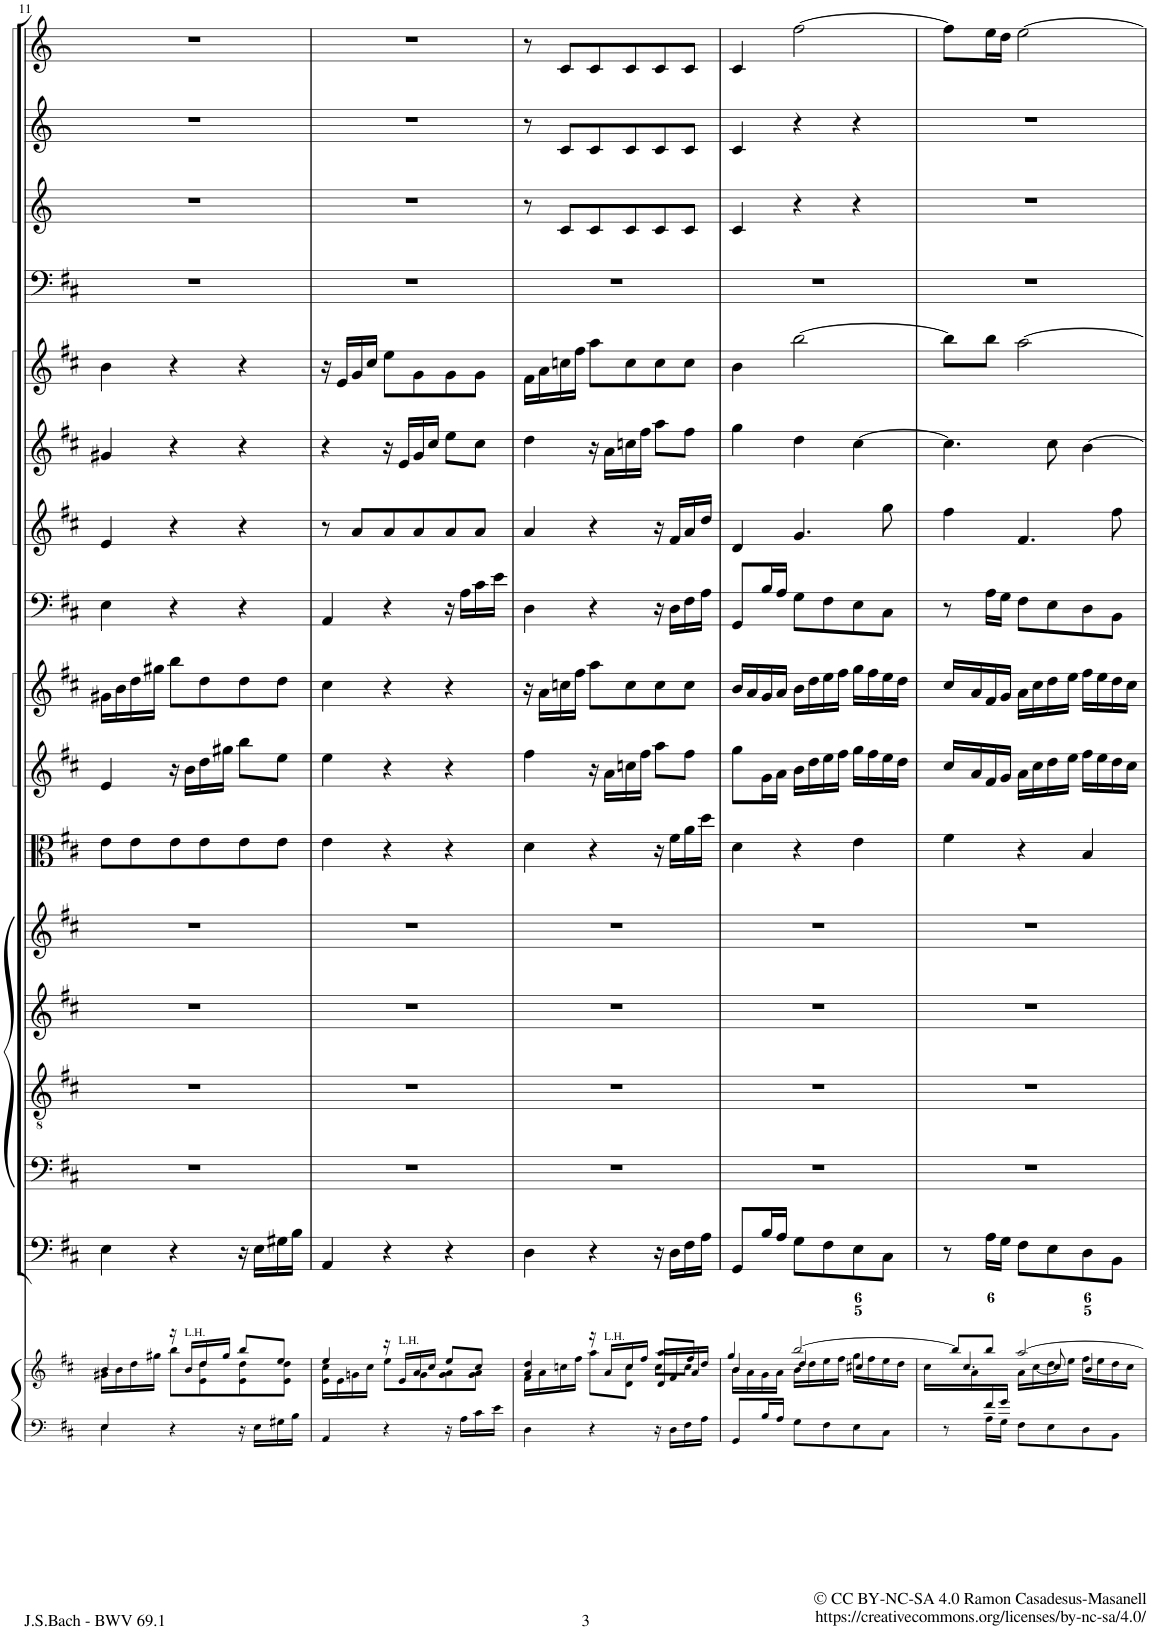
**kern	**kern	**kern	**kern	**kern	**kern	**kern	**kern	**kern	**kern	**kern	**kern	**kern	**kern	**kern	**kern	**kern	**kern
*part17	*part17	*part16	*part15	*part14	*part13	*part12	*part11	*part10	*part9	*part8	*part7	*part6	*part5	*part4	*part3	*part2	*part1
*staff18	*staff17	*staff16	*staff15	*staff14	*staff13	*staff12	*staff11	*staff10	*staff9	*staff8	*staff7	*staff6	*staff5	*staff4	*staff3	*staff2	*staff1
*I"Piano reduction	*	*I"Continuo	*I"Basso	*I"Tenore	*I"Alto	*I"Soprano	*I"Viola	*I"Violino II	*I"Violino I	*I"Fagotto	*I"Oboe III	*I"Oboe II	*I"Oboe I	*I"Timpani	*I"Tromba III (D)	*I"Tromba II (D)	*I"Tromba I (D)
*I'Pno	*	*	*	*	*	*	*	*	*	*	*I'Ob	*I'Ob	*I'Ob	*I'Timp	*	*	*
!!LO:PB:g=z
*clefF4	*clefG2	*clefF4	*clefF4	*clefGv2	*clefG2	*clefG2	*clefC3	*clefG2	*clefG2	*clefF4	*clefG2	*clefG2	*clefG2	*clefF4	*clefG2	*clefG2	*clefG2
*	*	*	*	*	*	*	*	*	*	*	*	*	*	*	*Trd-1c-2	*Trd-1c-2	*Trd-1c-2
*k[f#c#]	*k[f#c#]	*k[f#c#]	*k[f#c#]	*k[f#c#]	*k[f#c#]	*k[f#c#]	*k[f#c#]	*k[f#c#]	*k[f#c#]	*k[f#c#]	*k[f#c#]	*k[f#c#]	*k[f#c#]	*k[f#c#]	*k[]	*k[]	*k[]
*M3/4	*M3/4	*M3/4	*M3/4	*M3/4	*M3/4	*M3/4	*M3/4	*M3/4	*M3/4	*M3/4	*M3/4	*M3/4	*M3/4	*M3/4	*M3/4	*M3/4	*M3/4
=11	=11	=11	=11	=11	=11	=11	=11	=11	=11	=11	=11	=11	=11	=11	=11	=11	=11
*^	*^	*	*	*	*	*	*	*	*	*	*	*	*	*	*	*	*
4E/	4E\	4b/	16g#X\LL	4E\	2.r	2.r	2.r	2.r	8e\L	4e/	16g#X\LL	4E\	4e/	4g#X/	4b\	2.r	2.r	2.r	2.r
.	.	.	16b\	.	.	.	.	.	.	.	16b\	.	.	.	.	.	.	.	.
.	.	.	16dd\	.	.	.	.	.	8e\	.	16dd\	.	.	.	.	.	.	.	.
.	.	.	16gg#X\JJ	.	.	.	.	.	.	.	16gg#X\JJ	.	.	.	.	.	.	.	.
4r	4ryy	16r	8bb\L	4r	.	.	.	.	8e\	16r	8bb\L	4r	4r	4r	4r	.	.	.	.
!	!	!LO:TX:a:t=L.H.	!	!	!	!	!	!	!	!	!	!	!	!	!	!	!	!	!
.	.	16b/LL	.	.	.	.	.	.	.	16b\LL	.	.	.	.	.	.	.	.	.
.	.	16dd/	8e\ 8dd\	.	.	.	.	.	8e\	16dd\	8dd\	.	.	.	.	.	.	.	.
.	.	16gg#/JJ	.	.	.	.	.	.	.	16gg#X\JJ	.	.	.	.	.	.	.	.	.
16r	16ryy	8bb/L	8e\ 8dd\	16r	.	.	.	.	8e\	8bb\L	8dd\	4r	4r	4r	4r	.	.	.	.
16E\LL	8.ryy	.	.	16E\LL	.	.	.	.	.	.	.	.	.	.	.	.	.	.	.
16G#X\	.	8ee/J	8e\ 8dd\J	16G#X\	.	.	.	.	8e\J	8ee\J	8dd\J	.	.	.	.	.	.	.	.
16B\JJ	.	.	.	16B\JJ	.	.	.	.	.	.	.	.	.	.	.	.	.	.	.
*v	*v	*	*	*	*	*	*	*	*	*	*	*	*	*	*	*	*	*	*
=12	=12	=12	=12	=12	=12	=12	=12	=12	=12	=12	=12	=12	=12	=12	=12	=12	=12	=12
4AA/	4ee/	16e\ 16cc#\LL	4AA/	2.r	2.r	2.r	2.r	4e\	4ee\	4cc#\	4AA/	8r	4r	16r	2.r	2.r	2.r	2.r
.	.	16e\	.	.	.	.	.	.	.	.	.	.	.	16e/LL	.	.	.	.
.	.	16gn\	.	.	.	.	.	.	.	.	.	8a/L	.	16g/	.	.	.	.
.	.	16cc#\JJ	.	.	.	.	.	.	.	.	.	.	.	16cc#/JJ	.	.	.	.
4r	16r	8ee\L	4r	.	.	.	.	4r	4r	4r	4r	8a/	16r	8ee\L	.	.	.	.
!	!LO:TX:a:t=L.H.	!	!	!	!	!	!	!	!	!	!	!	!	!	!	!	!	!
.	16e/LL	.	.	.	.	.	.	.	.	.	.	.	16e/LL	.	.	.	.	.
.	16a/	8g\	.	.	.	.	.	.	.	.	.	8a/	16g/	8g\	.	.	.	.
.	16cc#/JJ	.	.	.	.	.	.	.	.	.	.	.	16cc#/JJ	.	.	.	.	.
16r	8ee/L	8g\ 8a\	4r	.	.	.	.	4r	4r	4r	16r	8a/	8ee\L	8g\	.	.	.	.
16A\LL	.	.	.	.	.	.	.	.	.	.	16A\LL	.	.	.	.	.	.	.
16c#\	8cc#/J	8g\ 8a\J	.	.	.	.	.	.	.	.	16c#\	8a/J	8cc#\J	8g\J	.	.	.	.
16e\JJ	.	.	.	.	.	.	.	.	.	.	16e\JJ	.	.	.	.	.	.	.
=13	=13	=13	=13	=13	=13	=13	=13	=13	=13	=13	=13	=13	=13	=13	=13	=13	=13	=13
*	*	*^	*	*	*	*	*	*	*	*	*	*	*	*	*	*	*	*
4D\	4a/ 4dd/	16f#\LL	4ryy	4D\	2.r	2.r	2.r	2.r	4d\	4ff#\	16r	4D\	4a/	4dd\	16f#\LL	2.r	8r	8r	8r
.	.	16a\	.	.	.	.	.	.	.	.	16a\LL	.	.	.	16a\	.	.	.	.
.	.	16ccn\	.	.	.	.	.	.	.	.	16ccn\	.	.	.	16ccn\	.	8c/L	8c/L	8c/L
.	.	16ff#\JJ	.	.	.	.	.	.	.	.	16ff#\JJ	.	.	.	16ff#\JJ	.	.	.	.
4r	16r	8aa\L	4ryy	4r	.	.	.	.	4r	16r	8aa\L	4r	4r	16r	8aa\L	.	8c/	8c/	8c/
!	!LO:TX:a:t=L.H.	!	!	!	!	!	!	!	!	!	!	!	!	!	!	!	!	!	!
.	16a/LL	.	.	.	.	.	.	.	.	16a\LL	.	.	.	16a\LL	.	.	.	.	.
.	16cc/	8d\ 8cc\J	.	.	.	.	.	.	.	16ccn\	8cc\	.	.	16ccn\	8cc\	.	8c/	8c/	8c/
.	16ff#/JJ	.	.	.	.	.	.	.	.	16ff#\JJ	.	.	.	16ff#\JJ	.	.	.	.	.
16r	8aa/L	8cc\L	16d/LL	16r	.	.	.	.	16r	8aa\L	8cc\	16r	16r	8aa\L	8cc\	.	8c/	8c/	8c/
16D\LL	.	.	16f#/	16D\LL	.	.	.	.	16f#\LL	.	.	16D\LL	16f#/LL	.	.	.	.	.	.
16F#\	8ff#/J	8cc\J	16a/	16F#\	.	.	.	.	16a\	8ff#\J	8cc\J	16F#\	16a/	8ff#\J	8cc\J	.	8c/J	8c/J	8c/J
16A\JJ	.	.	16dd/JJ	16A\JJ	.	.	.	.	16dd\JJ	.	.	16A\JJ	16dd/JJ	.	.	.	.	.	.
=14	=14	=14	=14	=14	=14	=14	=14	=14	=14	=14	=14	=14	=14	=14	=14	=14	=14	=14	=14
8GG/L	4b/	16b\LL	4gg/	8GG/L	2.r	2.r	2.r	2.r	4d\	8gg\L	16b/LL	8GG/L	4d/	4gg\	4b\	2.r	4c/	4c/	4c/
.	.	16a\	.	.	.	.	.	.	.	.	16a/	.	.	.	.	.	.	.	.
16B/L	.	16g\	.	16B/L	.	.	.	.	.	16g\L	16g/	16B/L	.	.	.	.	.	.	.
16A/JJ	.	16a\JJ	.	16A/JJ	.	.	.	.	.	16a\JJ	16a/JJ	16A/JJ	.	.	.	.	.	.	.
8G\L	[2bb/	16b\LL	4dd/	8G\L	.	.	.	.	4r	16b\LL	16b\LL	8G\L	4.g/	4dd\	[2bb\	.	4r	4r	[2ff\
.	.	16dd\	.	.	.	.	.	.	.	16dd\	16dd\	.	.	.	.	.	.	.	.
8F#\	.	16ee\	.	8F#\	.	.	.	.	.	16ee\	16ee\	8F#\	.	.	.	.	.	.	.
.	.	16ff#\JJ	.	.	.	.	.	.	.	16ff#\JJ	16ff#\JJ	.	.	.	.	.	.	.	.
8E\	.	16gg\LL	4cc#X/	8E\	.	.	.	.	4e\	16gg\LL	16gg\LL	8E\	.	[4cc#\	.	.	4r	4r	.
.	.	16ff#\	.	.	.	.	.	.	.	16ff#\	16ff#\	.	.	.	.	.	.	.	.
8C#\J	.	16ee\	.	8C#\J	.	.	.	.	.	16ee\	16ee\	8C#\J	8gg\	.	.	.	.	.	.
.	.	16dd\JJ	.	.	.	.	.	.	.	16dd\JJ	16dd\JJ	.	.	.	.	.	.	.	.
=15	=15	=15	=15	=15	=15	=15	=15	=15	=15	=15	=15	=15	=15	=15	=15	=15	=15	=15	=15
*^	*	*	*	*	*	*	*	*	*	*	*	*	*	*	*	*	*	*	*
8ryy	8r	8bb/L]	16cc#\LL	4.cc#/	8r	2.r	2.r	2.r	2.r	4f#\	16cc#/LL	16cc#/LL	8r	4ff#\	4.cc#\]	8bb\L]	2.r	2.r	2.r	8ff\L]
.	.	.	16a\	.	.	.	.	.	.	.	16a/	16a/	.	.	.	.	.	.	.	.
16f#/	16A\LL	8bb/J	8ryy	.	16A\LL	.	.	.	.	.	16f#/	16f#/	16A\LL	.	.	8bb\J	.	.	.	16ee\L
16g/JJ	16G\JJ	.	.	.	16G\JJ	.	.	.	.	.	16g/JJ	16g/JJ	16G\JJ	.	.	.	.	.	.	16dd\JJ
2ryy	8F#\L	[2aa/	16a\LL	.	8F#\L	.	.	.	.	4r	16a\LL	16a\LL	8F#\L	4.f#/	.	[2aa\	.	.	.	[2ee\
.	.	.	[16cc#\	.	.	.	.	.	.	.	16cc#\	16cc#\	.	.	.	.	.	.	.	.
.	8E\	.	16dd\	8cc#/]	8E\	.	.	.	.	.	16dd\	16dd\	8E\	.	8cc#\	.	.	.	.	.
.	.	.	16ee\JJ	.	.	.	.	.	.	.	16ee\JJ	16ee\JJ	.	.	.	.	.	.	.	.
.	8D\	.	16ff#\LL	4b/	8D\	.	.	.	.	4B/	16ff#\LL	16ff#\LL	8D\	.	[4b\	.	.	.	.	.
.	.	.	16ee\	.	.	.	.	.	.	.	16ee\	16ee\	.	.	.	.	.	.	.	.
.	8BB\J	.	16dd\	.	8BB\J	.	.	.	.	.	16dd\	16dd\	8BB\J	8ff#\	.	.	.	.	.	.
.	.	.	16cc#\JJ	.	.	.	.	.	.	.	16cc#\JJ	16cc#\JJ	.	.	.	.	.	.	.	.
*v	*v	*	*	*	*	*	*	*	*	*	*	*	*	*	*	*	*	*	*	*
*	*v	*v	*v	*	*	*	*	*	*	*	*	*	*	*	*	*	*	*	*
=	=	=	=	=	=	=	=	=	=	=	=	=	=	=	=	=	=
*-	*-	*-	*-	*-	*-	*-	*-	*-	*-	*-	*-	*-	*-	*-	*-	*-	*-
